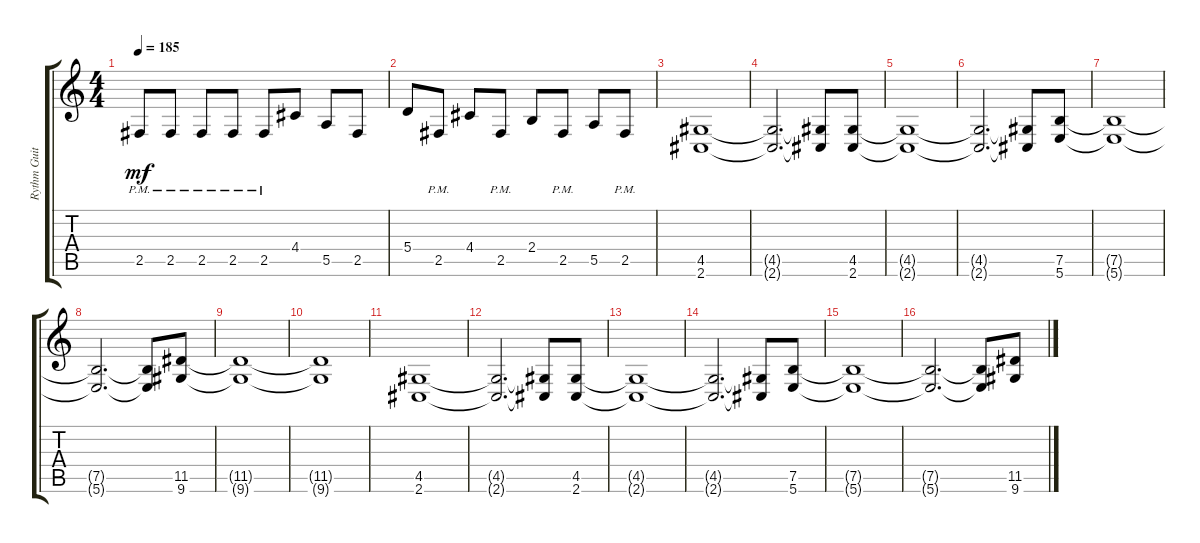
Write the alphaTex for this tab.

\track ("Rythm Guitar" "Rythm Guit") {instrument distortionguitar}
\staff {score tabs}
\tuning (B3 Gb3 D3 A2 E2 B1) {hide}
\ts (4 4)
\tempo 185
\clef g2
\ks c
2.5{pm}.8{dy mf} 2.5{pm}.8 2.5{pm}.8 2.5{pm}.8 2.5{pm}.8 4.4.8 5.5.8 2.5.8 |
5.4.8 2.5{pm}.8 4.4.8 2.5{pm}.8 2.4.8 2.5{pm}.8 5.5.8 2.5{pm}.8 |
(4.5 2.6).1 |
(4.5{t} 2.6{t}).2{d} (4.5{t} 2.6{t}).8 (4.5 2.6).8 |
(4.5{t} 2.6{t}).1 |
(4.5{t} 2.6{t}).2{d} (4.5{t} 2.6{t}).8 (7.5 5.6).8 |
(7.5{t} 5.6{t}).1 |
(7.5{t} 5.6{t}).2{d} (7.5{t} 5.6{t}).8 (11.5 9.6).8 |
(11.5{t} 9.6{t}).1 |
(11.5{t} 9.6{t}).1 |
(4.5 2.6).1 |
(4.5{t} 2.6{t}).2{d} (4.5{t} 2.6{t}).8 (4.5 2.6).8 |
(4.5{t} 2.6{t}).1 |
(4.5{t} 2.6{t}).2{d} (4.5{t} 2.6{t}).8 (7.5 5.6).8 |
(7.5{t} 5.6{t}).1 |
(7.5{t} 5.6{t}).2{d} (7.5{t} 5.6{t}).8 (11.5 9.6).8
